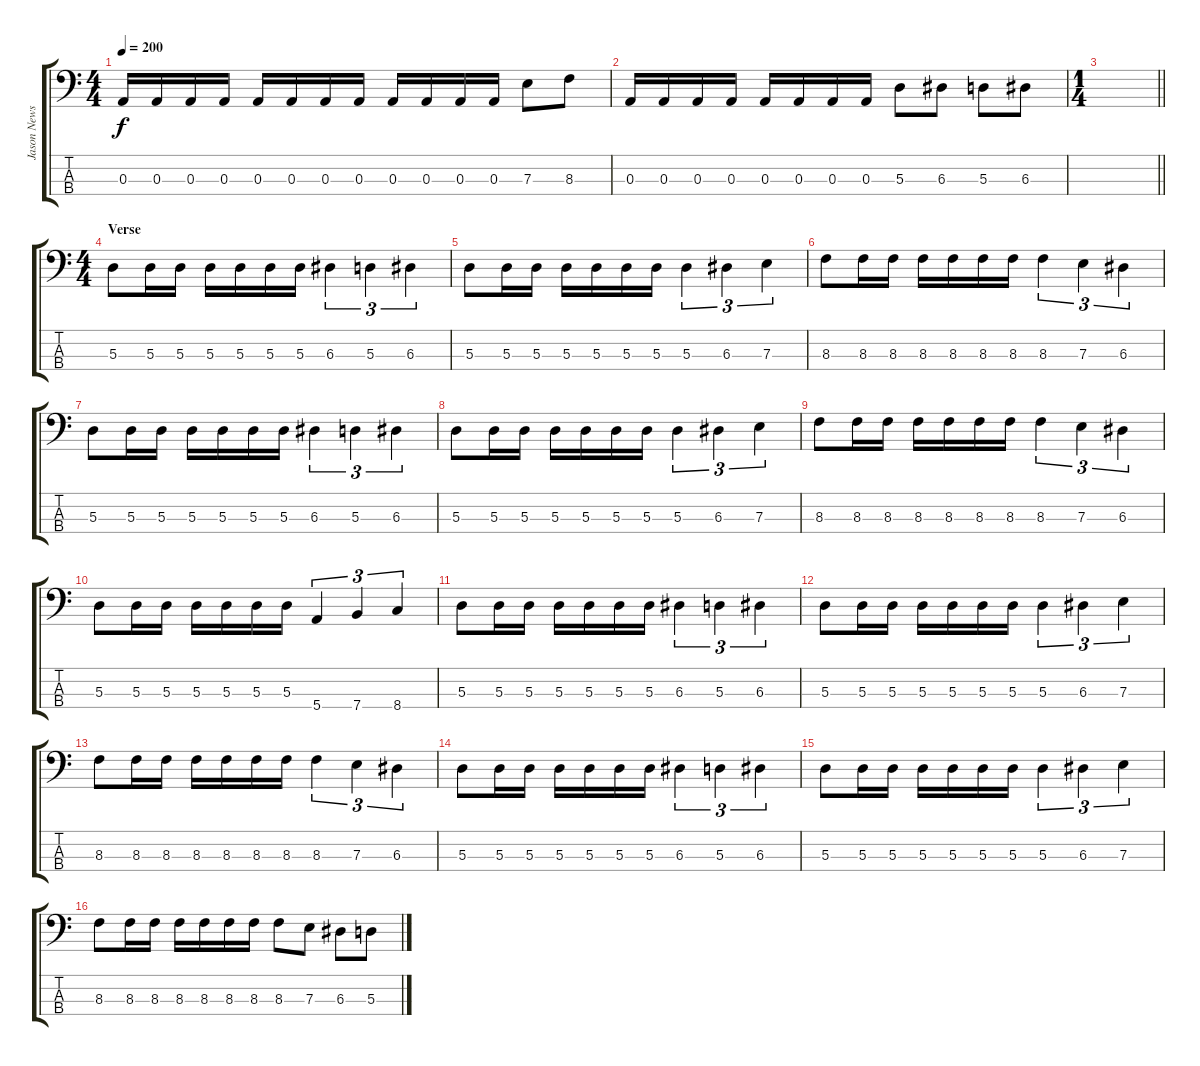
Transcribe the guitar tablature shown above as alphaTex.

\track ("Jason Newsted" "Jason News") {instrument electricbasspick}
\staff {score tabs}
\tuning (G2 D2 A1 E1) {hide}
\ts (4 4)
\tempo 200
\clef f4
\ks c
0.3.16{dy f} 0.3.16 0.3.16 0.3.16 0.3.16 0.3.16 0.3.16 0.3.16 0.3.16 0.3.16 0.3.16 0.3.16 7.3.8 8.3.8 |
0.3.16 0.3.16 0.3.16 0.3.16 0.3.16 0.3.16 0.3.16 0.3.16 5.3.8 6.3.8 5.3.8 6.3.8 |
\ts (1 4)
\barLineRight lightlight
|
\ts (4 4)
\section ("" "Verse")
5.3.8 5.3.16 5.3.16 5.3.16 5.3.16 5.3.16 5.3.16 6.3.4{tu (3 2)} 5.3.4{tu (3 2)} 6.3.4{tu (3 2)} |
5.3.8 5.3.16 5.3.16 5.3.16 5.3.16 5.3.16 5.3.16 5.3.4{tu (3 2)} 6.3.4{tu (3 2)} 7.3.4{tu (3 2)} |
8.3.8 8.3.16 8.3.16 8.3.16 8.3.16 8.3.16 8.3.16 8.3.4{tu (3 2)} 7.3.4{tu (3 2)} 6.3.4{tu (3 2)} |
5.3.8 5.3.16 5.3.16 5.3.16 5.3.16 5.3.16 5.3.16 6.3.4{tu (3 2)} 5.3.4{tu (3 2)} 6.3.4{tu (3 2)} |
5.3.8 5.3.16 5.3.16 5.3.16 5.3.16 5.3.16 5.3.16 5.3.4{tu (3 2)} 6.3.4{tu (3 2)} 7.3.4{tu (3 2)} |
8.3.8 8.3.16 8.3.16 8.3.16 8.3.16 8.3.16 8.3.16 8.3.4{tu (3 2)} 7.3.4{tu (3 2)} 6.3.4{tu (3 2)} |
5.3.8 5.3.16 5.3.16 5.3.16 5.3.16 5.3.16 5.3.16 5.4.4{tu (3 2)} 7.4.4{tu (3 2)} 8.4.4{tu (3 2)} |
5.3.8 5.3.16 5.3.16 5.3.16 5.3.16 5.3.16 5.3.16 6.3.4{tu (3 2)} 5.3.4{tu (3 2)} 6.3.4{tu (3 2)} |
5.3.8 5.3.16 5.3.16 5.3.16 5.3.16 5.3.16 5.3.16 5.3.4{tu (3 2)} 6.3.4{tu (3 2)} 7.3.4{tu (3 2)} |
8.3.8 8.3.16 8.3.16 8.3.16 8.3.16 8.3.16 8.3.16 8.3.4{tu (3 2)} 7.3.4{tu (3 2)} 6.3.4{tu (3 2)} |
5.3.8 5.3.16 5.3.16 5.3.16 5.3.16 5.3.16 5.3.16 6.3.4{tu (3 2)} 5.3.4{tu (3 2)} 6.3.4{tu (3 2)} |
5.3.8 5.3.16 5.3.16 5.3.16 5.3.16 5.3.16 5.3.16 5.3.4{tu (3 2)} 6.3.4{tu (3 2)} 7.3.4{tu (3 2)} |
8.3.8 8.3.16 8.3.16 8.3.16 8.3.16 8.3.16 8.3.16 8.3.8 7.3.8 6.3.8 5.3.8
